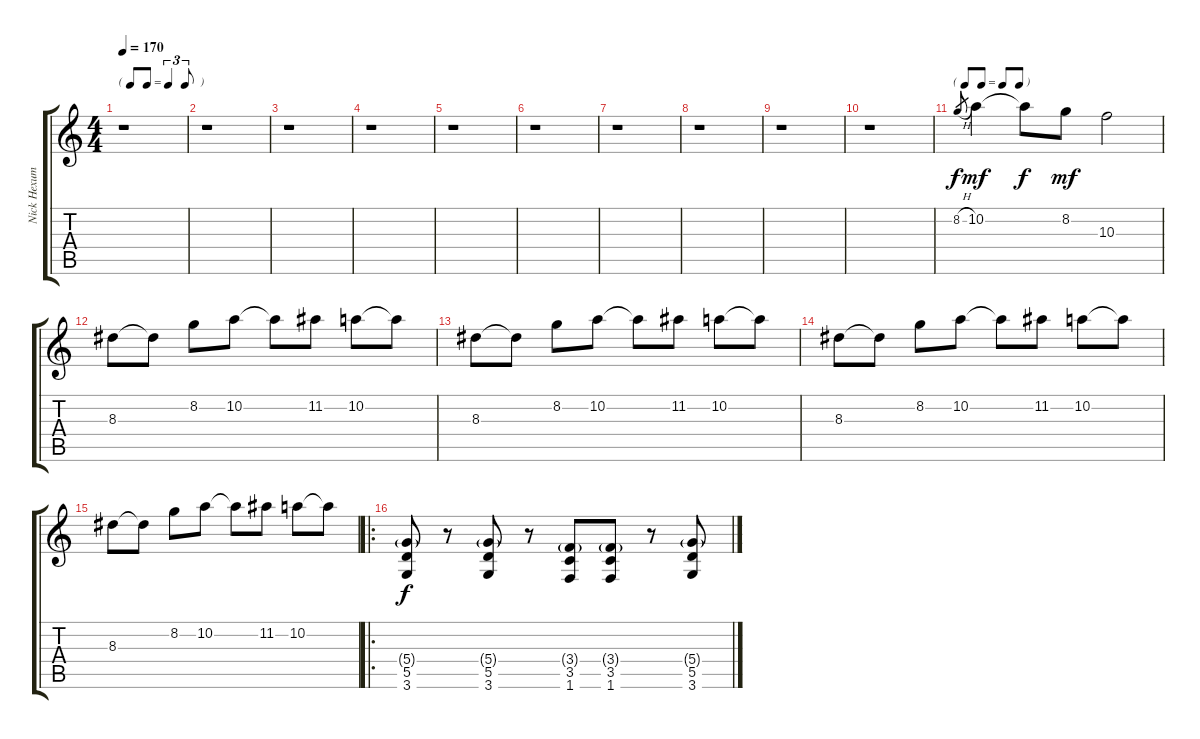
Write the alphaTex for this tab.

\track ("Nick Hexum" "Nick Hexum") {instrument distortionguitar}
\staff {score tabs}
\tuning (E4 B3 G3 D3 A2 E2) {hide}
\ts (4 4)
\tf triplet8th
\tempo 170
\clef g2
\ks c
r.1{dy f} |
r.1 |
r.1 |
r.1 |
r.1 |
r.1 |
r.1 |
r.1 |
r.1 |
r.1 |
\tf none
8.2{h}.8{gr} 10.2.4{dy mf} 10.2{t}.8{dy f} 8.2.8{dy mf} 10.3.2 |
8.3.8 8.3{t}.8 8.2.8 10.2.8 10.2{t}.8 11.2.8 10.2.8 10.2{t}.8 |
8.3.8 8.3{t}.8 8.2.8 10.2.8 10.2{t}.8 11.2.8 10.2.8 10.2{t}.8 |
8.3.8 8.3{t}.8 8.2.8 10.2.8 10.2{t}.8 11.2.8 10.2.8 10.2{t}.8 |
8.3.8 8.3{t}.8 8.2.8 10.2.8 10.2{t}.8 11.2.8 10.2.8 10.2{t}.8 |
\ro
(5.4{g} 5.5 3.6).8{dy f} r.8 (5.4{g} 5.5 3.6).8 r.8 (3.4{g} 3.5 1.6).8 (3.4{g} 3.5 1.6).8 r.8 (5.4{g} 5.5 3.6).8
